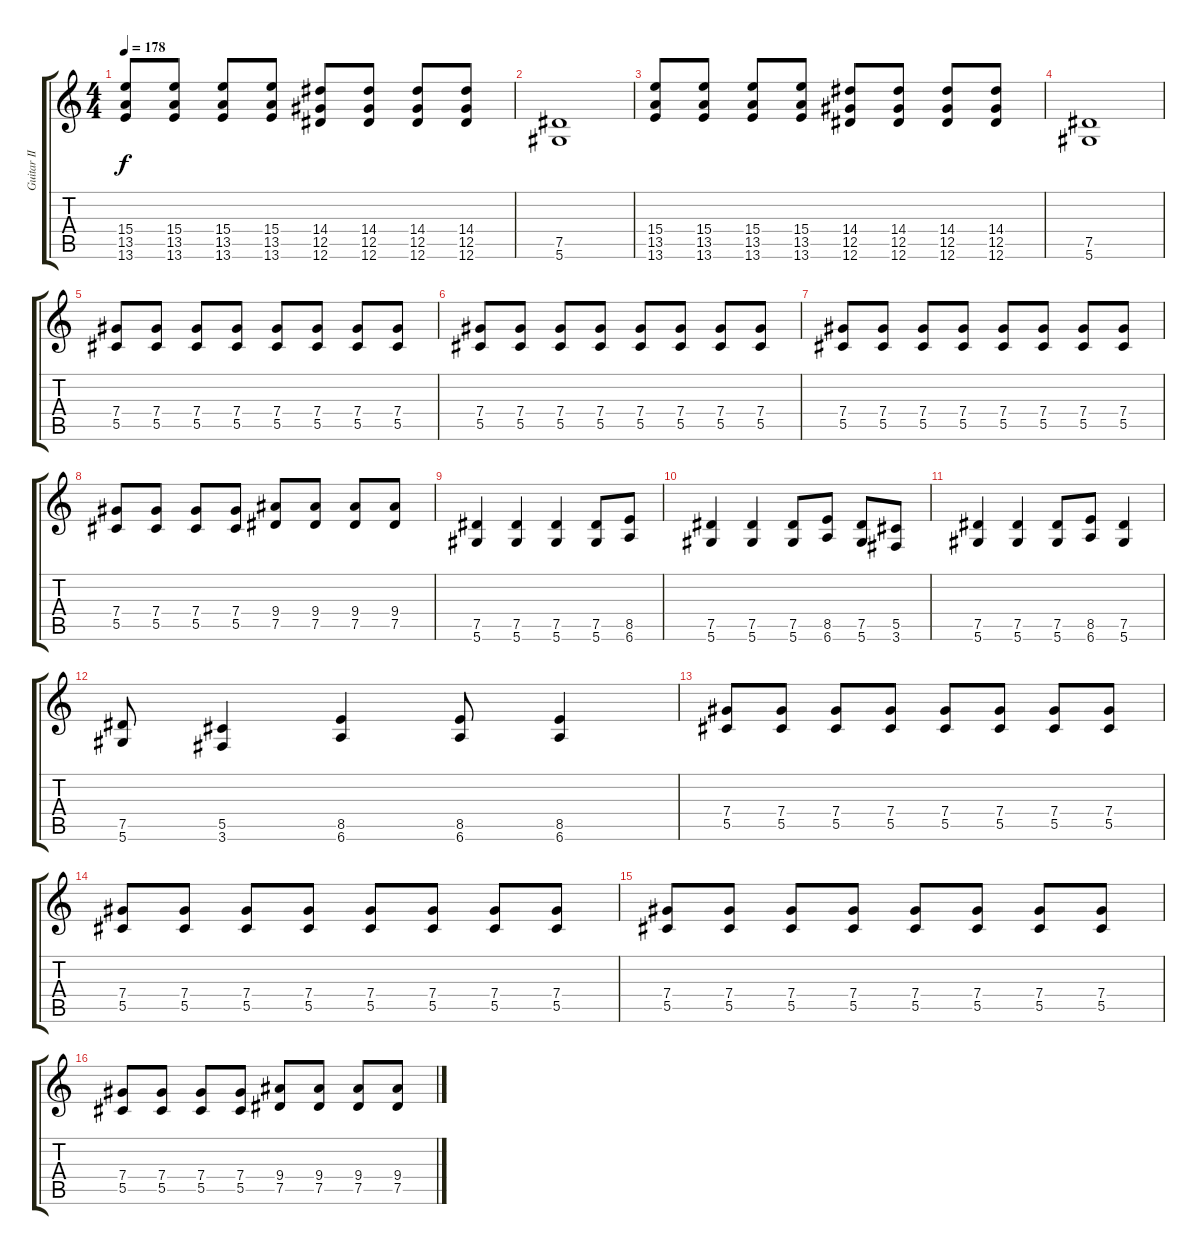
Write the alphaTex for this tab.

\track ("Guitar II" "Guitar II") {instrument distortionguitar}
\staff {score tabs}
\tuning (Eb4 Bb3 Gb3 Db3 Ab2 Eb2) {hide}
\ts (4 4)
\tempo 178
\clef g2
\ks c
(15.4 13.5 13.6).8{dy f} (15.4 13.5 13.6).8 (15.4 13.5 13.6).8 (15.4 13.5 13.6).8 (14.4 12.5 12.6).8 (14.4 12.5 12.6).8 (14.4 12.5 12.6).8 (14.4 12.5 12.6).8 |
(7.5 5.6).1 |
(15.4 13.5 13.6).8 (15.4 13.5 13.6).8 (15.4 13.5 13.6).8 (15.4 13.5 13.6).8 (14.4 12.5 12.6).8 (14.4 12.5 12.6).8 (14.4 12.5 12.6).8 (14.4 12.5 12.6).8 |
(7.5 5.6).1 |
(7.4 5.5).8 (7.4 5.5).8 (7.4 5.5).8 (7.4 5.5).8 (7.4 5.5).8 (7.4 5.5).8 (7.4 5.5).8 (7.4 5.5).8 |
(7.4 5.5).8 (7.4 5.5).8 (7.4 5.5).8 (7.4 5.5).8 (7.4 5.5).8 (7.4 5.5).8 (7.4 5.5).8 (7.4 5.5).8 |
(7.4 5.5).8 (7.4 5.5).8 (7.4 5.5).8 (7.4 5.5).8 (7.4 5.5).8 (7.4 5.5).8 (7.4 5.5).8 (7.4 5.5).8 |
(7.4 5.5).8 (7.4 5.5).8 (7.4 5.5).8 (7.4 5.5).8 (9.4 7.5).8 (9.4 7.5).8 (9.4 7.5).8 (9.4 7.5).8 |
(7.5 5.6).4 (7.5 5.6).4 (7.5 5.6).4 (7.5 5.6).8 (8.5 6.6).8 |
(7.5 5.6).4 (7.5 5.6).4 (7.5 5.6).8 (8.5 6.6).8 (7.5 5.6).8 (5.5 3.6).8 |
(7.5 5.6).4 (7.5 5.6).4 (7.5 5.6).8 (8.5 6.6).8 (7.5 5.6).4 |
(7.5 5.6).8 (5.5 3.6).4 (8.5 6.6).4 (8.5 6.6).8 (8.5 6.6).4 |
(7.4 5.5).8 (7.4 5.5).8 (7.4 5.5).8 (7.4 5.5).8 (7.4 5.5).8 (7.4 5.5).8 (7.4 5.5).8 (7.4 5.5).8 |
(7.4 5.5).8 (7.4 5.5).8 (7.4 5.5).8 (7.4 5.5).8 (7.4 5.5).8 (7.4 5.5).8 (7.4 5.5).8 (7.4 5.5).8 |
(7.4 5.5).8 (7.4 5.5).8 (7.4 5.5).8 (7.4 5.5).8 (7.4 5.5).8 (7.4 5.5).8 (7.4 5.5).8 (7.4 5.5).8 |
(7.4 5.5).8 (7.4 5.5).8 (7.4 5.5).8 (7.4 5.5).8 (9.4 7.5).8 (9.4 7.5).8 (9.4 7.5).8 (9.4 7.5).8
